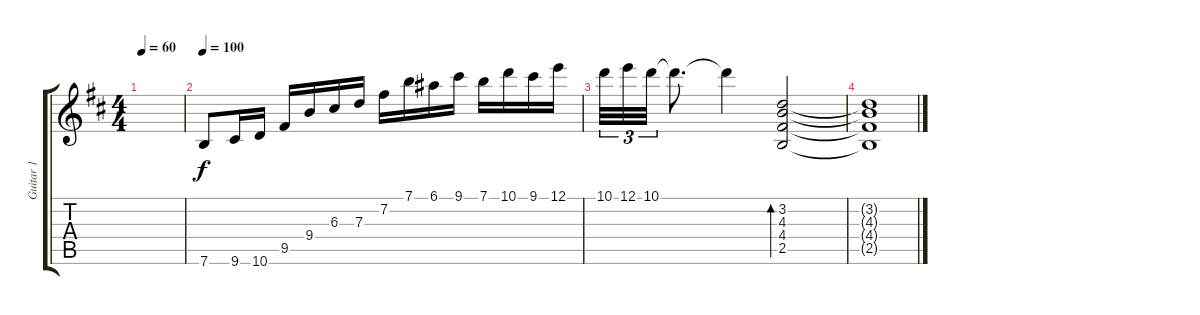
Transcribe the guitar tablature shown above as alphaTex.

\track ("Guitar 1" "Guitar 1") {instrument acousticguitarsteel}
\staff {score tabs}
\tuning (E4 B3 G3 D3 A2 E2) {hide}
\ts (4 4)
\tempo 60
\clef g2
\ks bminor
|
\tempo 100
7.6.8 9.6.16 10.6.16 9.5.16 9.4.16 6.3.16 7.3.16 7.2.16 7.1.16 6.1.16 9.1.16 7.1.16 10.1.16 9.1.16 12.1.16 |
10.1.32{tu (3 2)} 12.1.32{tu (3 2)} 10.1.32{tu (3 2)} 10.1{t}.8{d} 10.1{t}.4 (3.2 4.3 4.4 2.5).2{bd 120} |
(3.2{t} 4.3{t} 4.4{t} 2.5{t}).1
